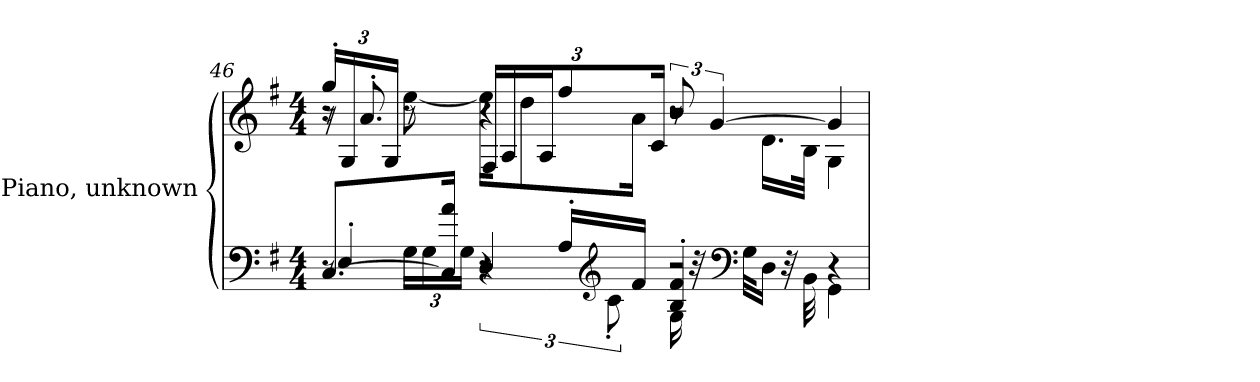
**kern	**kern
*part1	*part1
*staff2	*staff1
*I"Piano, unknown	*
*I'Pno.	*
!!LO:LB:g=z
*clefF4	*clefG2
*k[f#]	*k[f#]
*M4/4	*M4/4
=46	=46
*^	*^
*	*^	*	*^
*	*	*	*	*	*Xbrackettup
[8.C/L	8r	4E'/	16r	8r	24gg'/LL
.	.	.	.	.	24G/
.	.	.	8.a'/	.	.
.	.	.	.	.	24G/JJ
*	*Xbrackettup	*	*	*	*
.	24G\LL	.	.	[8ee\	8r
.	24G\	.	.	.	.
16C/] 16a/Jk	.	.	.	.	.
.	24G\JJ	.	.	.	.
*	*brackettup	*	*	*	*
8r	6r	4D/	4r	16ee\KL]	24F#/LL
.	.	.	.	.	24A/
.	.	.	.	8dd\	.
.	.	.	.	.	24A/J
16A'/LL	.	.	.	.	12ff#/
*clefG2	*	*	*	*	*
.	12c'\	.	.	.	.
16f#/JJ	.	.	.	16a\Jk	.
.	.	.	.	.	24c/Jk
*	*	*	*	*	*brackettup
4B/' 4f#/'	16G\	2r	2r	8r	12b/
.	32r	.	.	.	.
.	.	.	.	.	[6g/
*clefF4	*	*	*	*	*
.	32G\KLL	.	.	.	.
.	16D\JJ	.	.	16.d\LL	.
.	32r	.	.	.	.
.	32BB\	.	.	32B\JJk	.
4r	4GG\	.	.	4G\	4g/]
*v	*v	*v	*	*	*
*	*v	*v	*v
=	=
*-	*-
